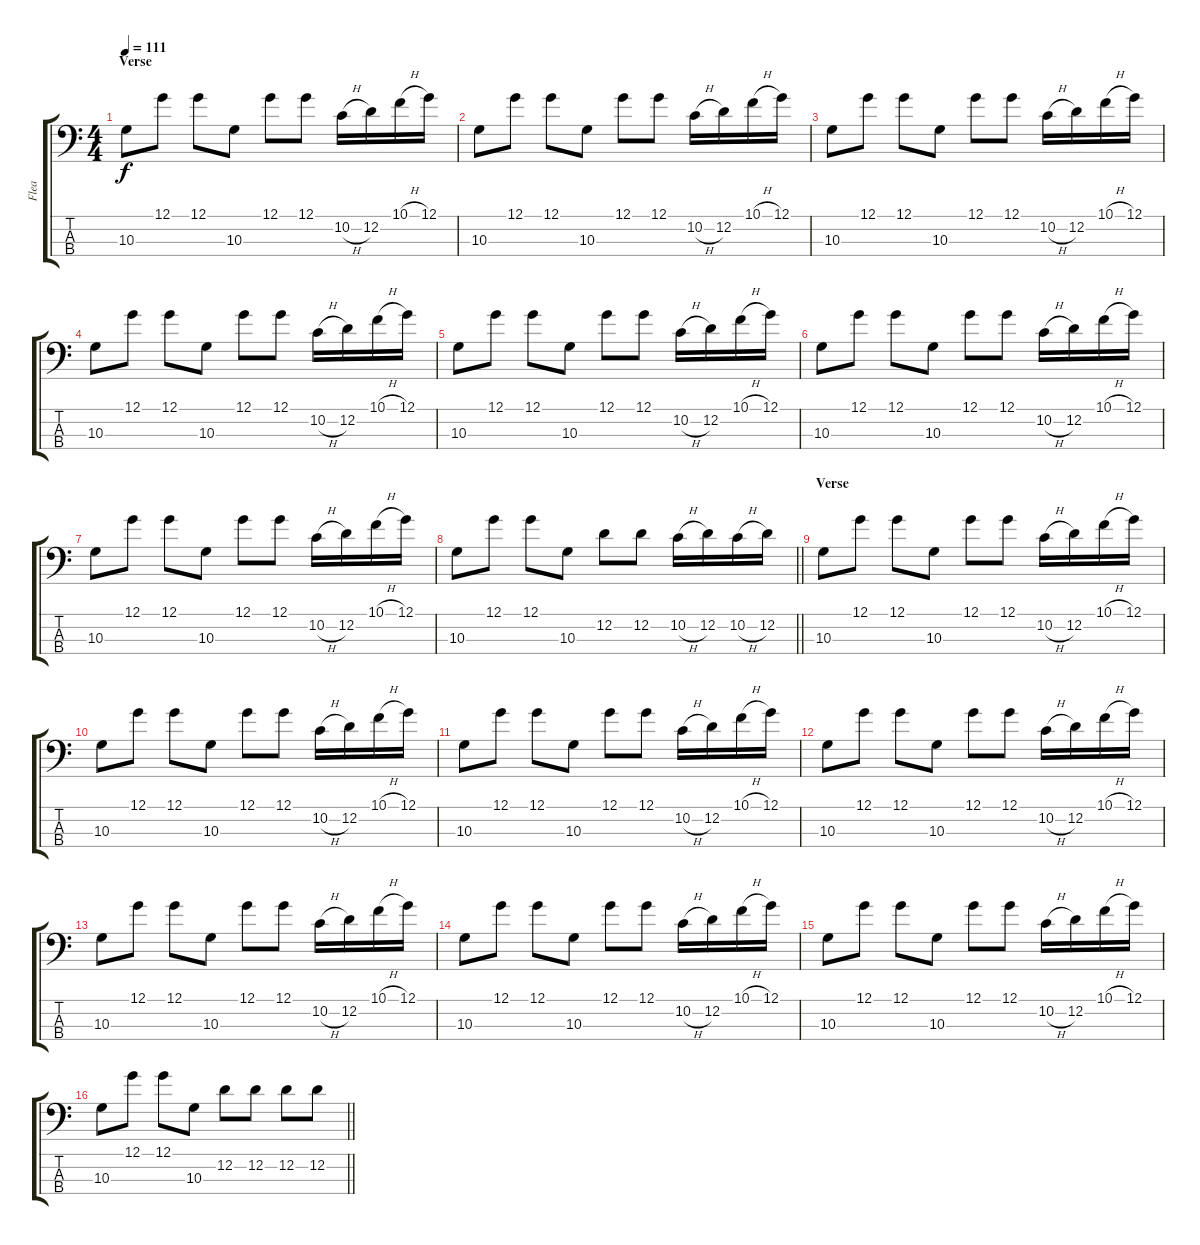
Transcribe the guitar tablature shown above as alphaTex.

\track ("Flea" "Flea") {instrument electricbassfinger}
\staff {score tabs}
\tuning (G2 D2 A1 E1) {hide}
\ts (4 4)
\section ("" "Verse")
\tempo 111
\clef f4
\ks c
10.3.8{dy f} 12.1.8 12.1.8 10.3.8 12.1.8 12.1.8 10.2{h}.16 12.2.16 10.1{h}.16 12.1.16 |
10.3.8 12.1.8 12.1.8 10.3.8 12.1.8 12.1.8 10.2{h}.16 12.2.16 10.1{h}.16 12.1.16 |
10.3.8 12.1.8 12.1.8 10.3.8 12.1.8 12.1.8 10.2{h}.16 12.2.16 10.1{h}.16 12.1.16 |
10.3.8 12.1.8 12.1.8 10.3.8 12.1.8 12.1.8 10.2{h}.16 12.2.16 10.1{h}.16 12.1.16 |
10.3.8 12.1.8 12.1.8 10.3.8 12.1.8 12.1.8 10.2{h}.16 12.2.16 10.1{h}.16 12.1.16 |
10.3.8 12.1.8 12.1.8 10.3.8 12.1.8 12.1.8 10.2{h}.16 12.2.16 10.1{h}.16 12.1.16 |
10.3.8 12.1.8 12.1.8 10.3.8 12.1.8 12.1.8 10.2{h}.16 12.2.16 10.1{h}.16 12.1.16 |
\barLineRight lightlight
10.3.8 12.1.8 12.1.8 10.3.8 12.2.8 12.2.8 10.2{h}.16 12.2.16 10.2{h}.16 12.2.16 |
\section ("" "Verse")
10.3.8 12.1.8 12.1.8 10.3.8 12.1.8 12.1.8 10.2{h}.16 12.2.16 10.1{h}.16 12.1.16 |
10.3.8 12.1.8 12.1.8 10.3.8 12.1.8 12.1.8 10.2{h}.16 12.2.16 10.1{h}.16 12.1.16 |
10.3.8 12.1.8 12.1.8 10.3.8 12.1.8 12.1.8 10.2{h}.16 12.2.16 10.1{h}.16 12.1.16 |
10.3.8 12.1.8 12.1.8 10.3.8 12.1.8 12.1.8 10.2{h}.16 12.2.16 10.1{h}.16 12.1.16 |
10.3.8 12.1.8 12.1.8 10.3.8 12.1.8 12.1.8 10.2{h}.16 12.2.16 10.1{h}.16 12.1.16 |
10.3.8 12.1.8 12.1.8 10.3.8 12.1.8 12.1.8 10.2{h}.16 12.2.16 10.1{h}.16 12.1.16 |
10.3.8 12.1.8 12.1.8 10.3.8 12.1.8 12.1.8 10.2{h}.16 12.2.16 10.1{h}.16 12.1.16 |
\barLineRight lightlight
10.3.8 12.1.8 12.1.8 10.3.8 12.2.8 12.2.8 12.2.8 12.2.8
